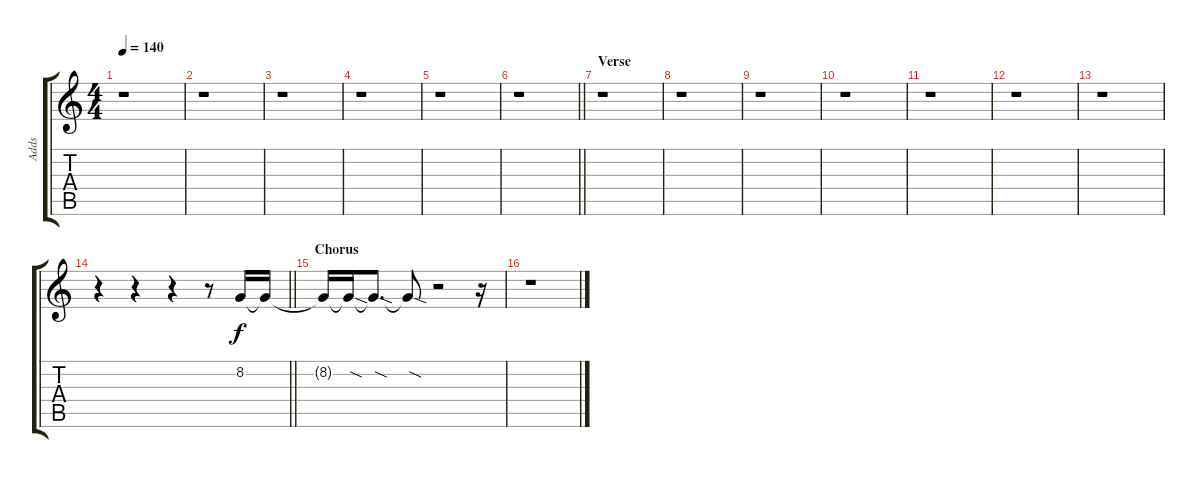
\track ("Adds" "Adds") {instrument synthbrass1}
\staff {score tabs}
\tuning (E4 B3 G3 D3 A2 E2) {hide}
\ts (4 4)
\tempo 140
\clef g2
\ks c
r.1{dy f} |
r.1 |
r.1 |
r.1 |
r.1 |
\barLineRight lightlight
r.1 |
\section ("" "Verse")
r.1 |
r.1 |
r.1 |
r.1 |
r.1 |
r.1 |
r.1 |
\barLineRight lightlight
r.4 r.4 r.4 r.8 8.2.16 8.2{t}.16 |
\section ("" "Chorus")
8.2{t}.16 8.2{sod t}.16 8.2{sod t}.8{d volume 11} 8.2{sod t}.8{volume 8} r.2 r.16 |
r.1
